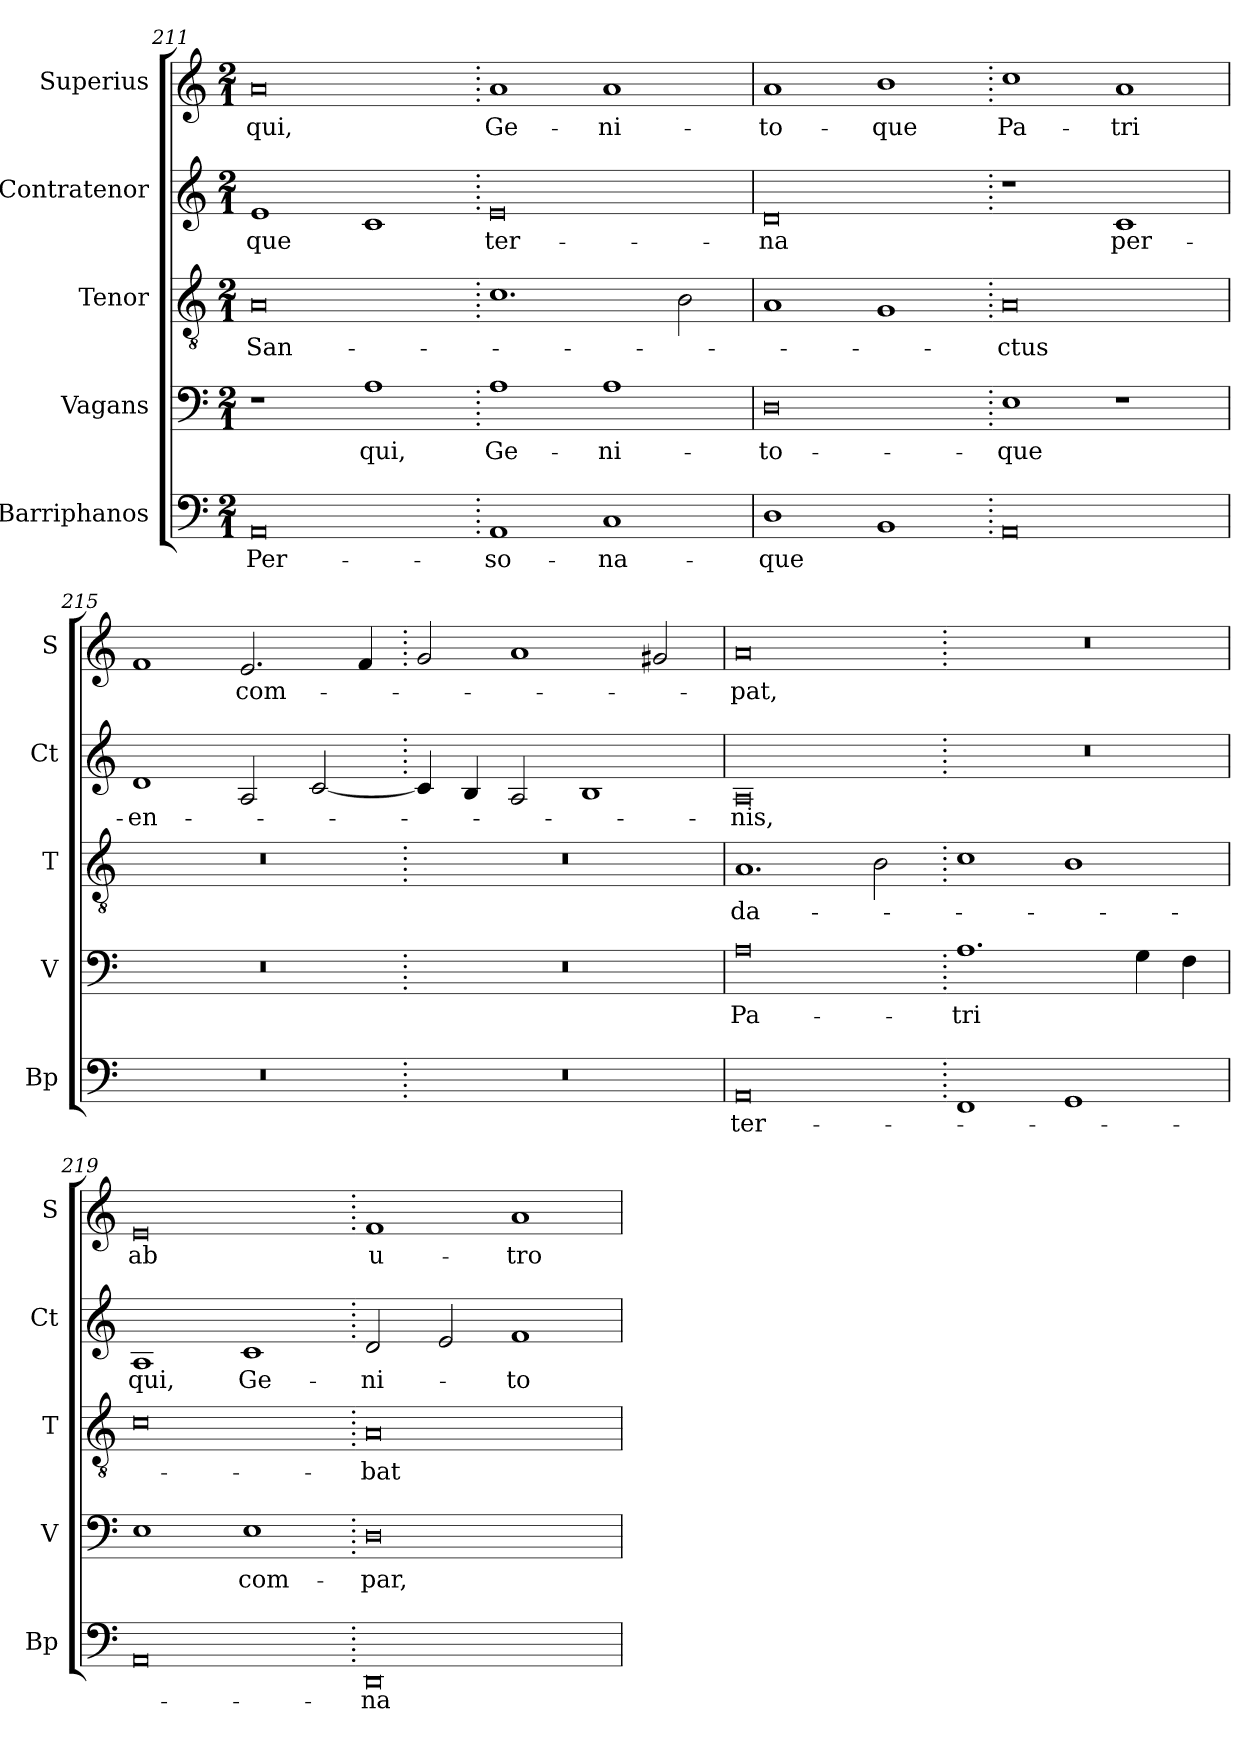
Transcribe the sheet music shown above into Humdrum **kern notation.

**kern	**text	**kern	**text	**kern	**text	**kern	**text	**kern	**text
*part5	*part5	*part4	*part4	*part3	*part3	*part2	*part2	*part1	*part1
*staff5	*staff5	*staff4	*staff4	*staff3	*staff3	*staff2	*staff2	*staff1	*staff1
*I"Barriphanos	*	*I"Vagans	*	*I"Tenor	*	*I"Contratenor	*	*I"Superius	*
*I'Bp	*	*I'V	*	*I'T	*	*I'Ct	*	*I'S	*
*clefF4	*	*clefF4	*	*clefGv2	*	*clefG2	*	*clefG2	*
*k[]	*	*k[]	*	*k[]	*	*k[]	*	*k[]	*
*M2/1	*	*M2/1	*	*M2/1	*	*M2/1	*	*M2/1	*
=211	=211	=211	=211	=211	=211	=211	=211	=211	=211
0AA	Per-	1r	.	0A	San-	1e	-que	0a	qui,
.	.	1A	qui,	.	.	1c	.	.	.
=212.	=212.	=212.	=212.	=212.	=212.	=212.	=212.	=212.	=212.
1AA	-so-	1A	Ge-	1.c	.	0e	ter-	1a	Ge-
1C	-na-	1A	-ni-	.	.	.	.	1a	-ni-
.	.	.	.	2B\	.	.	.	.	.
=213	=213	=213	=213	=213	=213	=213	=213	=213	=213
1D	-que	0D	-to-	1A	.	0d	-na	1a	-to-
1BB	.	.	.	1G	.	.	.	1b	-que
=214.	=214.	=214.	=214.	=214.	=214.	=214.	=214.	=214.	=214.
0AA	.	1E	-que	0A	-ctus	1r	.	1cc	Pa-
.	.	1r	.	.	.	1c	per-	1a	-tri
=215	=215	=215	=215	=215	=215	=215	=215	=215	=215
0r	.	0r	.	0r	.	1d	-en-	1f	.
.	.	.	.	.	.	2A/	.	2.e/	com-
.	.	.	.	.	.	[2c/	.	.	.
.	.	.	.	.	.	.	.	4f/	.
=216.	=216.	=216.	=216.	=216.	=216.	=216.	=216.	=216.	=216.
0r	.	0r	.	0r	.	4c/]	.	2g/	.
.	.	.	.	.	.	4B/	.	.	.
.	.	.	.	.	.	2A/	.	1a	.
.	.	.	.	.	.	1B	.	.	.
.	.	.	.	.	.	.	.	2g#X/	.
=217	=217	=217	=217	=217	=217	=217	=217	=217	=217
0AA	ter-	0A	Pa-	1.A	da-	0A	-nis,	0a	-pat,
.	.	.	.	2B\	.	.	.	.	.
=218.	=218.	=218.	=218.	=218.	=218.	=218.	=218.	=218.	=218.
1FF	.	1.A	-tri	1c	.	0r	.	0r	.
1GG	.	.	.	1B	.	.	.	.	.
.	.	4G\	.	.	.	.	.	.	.
.	.	4F\	.	.	.	.	.	.	.
=219	=219	=219	=219	=219	=219	=219	=219	=219	=219
0AA	.	1E	.	0c	.	1A	qui,	0e	ab
.	.	1E	com-	.	.	1c	Ge-	.	.
=220.	=220.	=220.	=220.	=220.	=220.	=220.	=220.	=220.	=220.
0DD	-na	0D	-par,	0A	-bat	2d/	-ni-	1f	u-
.	.	.	.	.	.	2e/	.	.	.
.	.	.	.	.	.	1f	-to-	1a	-tro-
=	=	=	=	=	=	=	=	=	=
*-	*-	*-	*-	*-	*-	*-	*-	*-	*-
